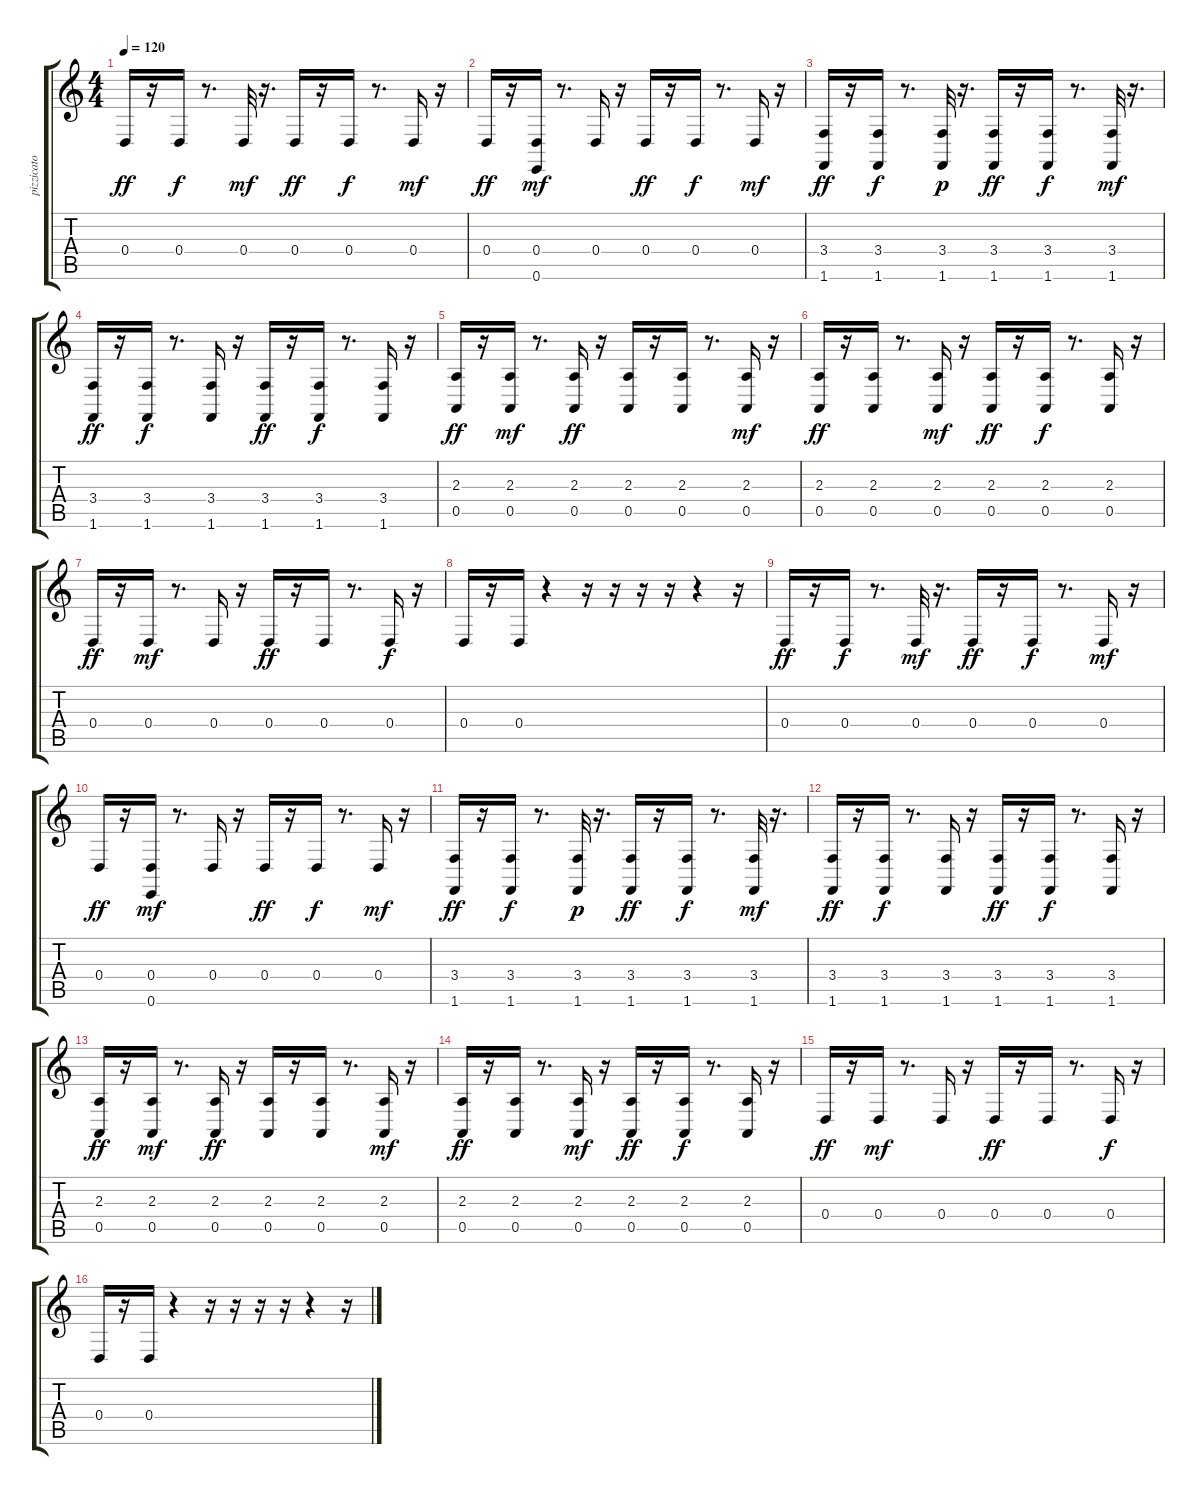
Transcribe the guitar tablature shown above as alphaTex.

\track ("pizzicato" "pizzicato") {instrument pizzicatostrings}
\staff {score tabs}
\tuning (E4 B3 G3 D3 A2 E2) {hide}
\ts (4 4)
\tempo 120
\clef g2
\ks c
0.4.16{dy ff} r.16 0.4.16{dy f} r.8{d} 0.4.32{dy mf} r.16{d} 0.4.16{dy ff} r.16 0.4.16{dy f} r.8{d} 0.4.16{dy mf} r.16 |
0.4.16{dy ff} r.16 (0.4 0.6).16{dy mf} r.8{d} 0.4.16 r.16 0.4.16{dy ff} r.16 0.4.16{dy f} r.8{d} 0.4.16{dy mf} r.16 |
(3.4 1.6).16{dy ff} r.16 (3.4 1.6).16{dy f} r.8{d} (3.4 1.6).32{dy p} r.16{d} (3.4 1.6).16{dy ff} r.16 (3.4 1.6).16{dy f} r.8{d} (3.4 1.6).32{dy mf} r.16{d} |
(3.4 1.6).16{dy ff} r.16 (3.4 1.6).16{dy f} r.8{d} (3.4 1.6).16 r.16 (3.4 1.6).16{dy ff} r.16 (3.4 1.6).16{dy f} r.8{d} (3.4 1.6).16 r.16 |
(2.3 0.5).16{dy ff} r.16 (2.3 0.5).16{dy mf} r.8{d} (2.3 0.5).16{dy ff} r.16 (2.3 0.5).16 r.16 (2.3 0.5).16 r.8{d} (2.3 0.5).16{dy mf} r.16 |
(2.3 0.5).16{dy ff} r.16 (2.3 0.5).16 r.8{d} (2.3 0.5).16{dy mf} r.16 (2.3 0.5).16{dy ff} r.16 (2.3 0.5).16{dy f} r.8{d} (2.3 0.5).16 r.16 |
0.4.16{dy ff} r.16 0.4.16{dy mf} r.8{d} 0.4.16 r.16 0.4.16{dy ff} r.16 0.4.16 r.8{d} 0.4.16{dy f} r.16 |
0.4.16 r.16 0.4.16 r.4 r.16 r.16 r.16 r.16 r.4 r.16 |
0.4.16{dy ff} r.16 0.4.16{dy f} r.8{d} 0.4.32{dy mf} r.16{d} 0.4.16{dy ff} r.16 0.4.16{dy f} r.8{d} 0.4.16{dy mf} r.16 |
0.4.16{dy ff} r.16 (0.4 0.6).16{dy mf} r.8{d} 0.4.16 r.16 0.4.16{dy ff} r.16 0.4.16{dy f} r.8{d} 0.4.16{dy mf} r.16 |
(3.4 1.6).16{dy ff} r.16 (3.4 1.6).16{dy f} r.8{d} (3.4 1.6).32{dy p} r.16{d} (3.4 1.6).16{dy ff} r.16 (3.4 1.6).16{dy f} r.8{d} (3.4 1.6).32{dy mf} r.16{d} |
(3.4 1.6).16{dy ff} r.16 (3.4 1.6).16{dy f} r.8{d} (3.4 1.6).16 r.16 (3.4 1.6).16{dy ff} r.16 (3.4 1.6).16{dy f} r.8{d} (3.4 1.6).16 r.16 |
(2.3 0.5).16{dy ff} r.16 (2.3 0.5).16{dy mf} r.8{d} (2.3 0.5).16{dy ff} r.16 (2.3 0.5).16 r.16 (2.3 0.5).16 r.8{d} (2.3 0.5).16{dy mf} r.16 |
(2.3 0.5).16{dy ff} r.16 (2.3 0.5).16 r.8{d} (2.3 0.5).16{dy mf} r.16 (2.3 0.5).16{dy ff} r.16 (2.3 0.5).16{dy f} r.8{d} (2.3 0.5).16 r.16 |
0.4.16{dy ff} r.16 0.4.16{dy mf} r.8{d} 0.4.16 r.16 0.4.16{dy ff} r.16 0.4.16 r.8{d} 0.4.16{dy f} r.16 |
0.4.16 r.16 0.4.16 r.4 r.16 r.16 r.16 r.16 r.4 r.16
